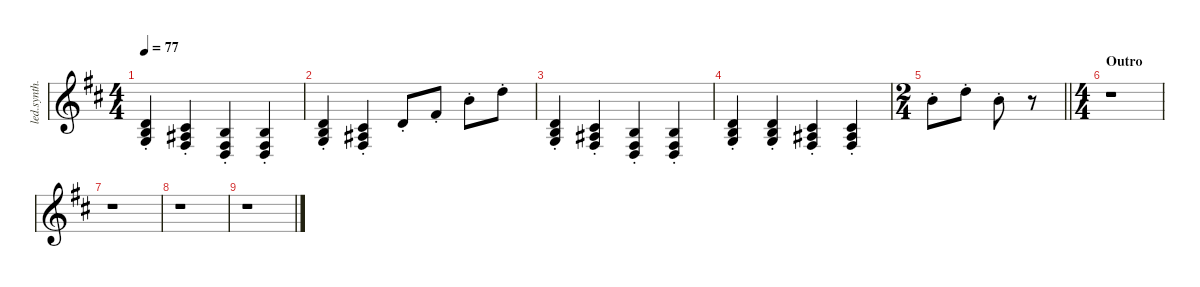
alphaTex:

\defaultSystemsLayout 4
\hideDynamics
\bracketExtendMode nobrackets
\otherSystemsTrackNameOrientation horizontal
\track ("Lead Synthesizer" "led.synth.") {defaultSystemsLayout 8 instrument lead7fifths}
\staff {score}
\tuning (E4 B3 G3 D3 A2 E2)
\ts (4 4)
\tempo 77
\clef g2
\ks bminor
(5.4{st acc forcenatural} 7.3{st acc forcenatural} 0.2{st acc forcenatural}).4{dy mf} (4.4{st acc #} 3.3{st acc #} 2.2{st acc #}).4 (0.2{st acc forcenatural} 4.4{st acc #} 5.5{st acc forcenatural}).4 (5.5{st acc forcenatural} 4.4{st acc #} 0.2{st acc forcenatural}).4 |
(0.2{st acc forcenatural} 7.3{st acc forcenatural} 5.4{st acc forcenatural}).4 (4.4{st acc #} 3.3{st acc #} 2.2{st acc #}).4 3.2{st acc forcenatural}.8 2.1{st acc #}.8 7.1{st acc forcenatural}.8 10.1{st acc forcenatural}.8 |
(0.2{st acc forcenatural} 7.3{st acc forcenatural} 5.4{st acc forcenatural}).4 (4.4{st acc #} 3.3{st acc #} 2.2{st acc #}).4 (0.2{st acc forcenatural} 5.5{st acc forcenatural} 4.4{st acc #}).4 (0.2{st acc forcenatural} 4.4{st acc #} 5.5{st acc forcenatural}).4 |
(5.4{st acc forcenatural} 7.3{st acc forcenatural} 0.2{st acc forcenatural}).4 (5.4{st acc forcenatural} 7.3{st acc forcenatural} 0.2{st acc forcenatural}).4 (2.2{st acc #} 3.3{st acc #} 4.4{st acc #}).4 (4.4{st acc #} 3.3{st acc #} 2.2{st acc #}).4 |
\ts (2 4)
\beaming (8 2 2)
\barLineRight lightlight
7.1{st acc forcenatural}.8 10.1{st acc forcenatural}.8 7.1{st acc forcenatural}.8 r.8 |
\ts (4 4)
\section ("" "Outro")
r.1 |
r.1 |
r.1 |
r.1
